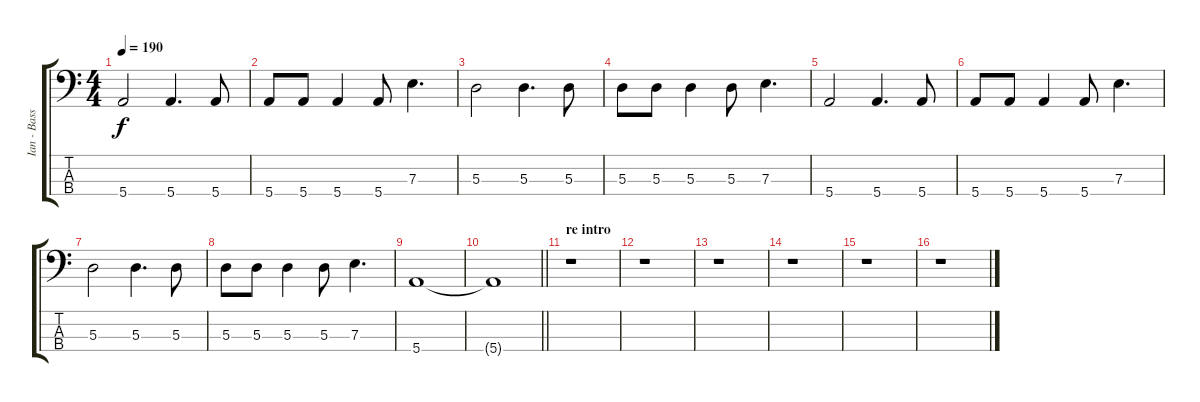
\track ("Ian - Bass" "Ian - Bass") {instrument electricbassfinger}
\staff {score tabs}
\tuning (G2 D2 A1 E1) {hide}
\ts (4 4)
\tempo 190
\clef f4
\ks c
5.4.2{dy f} 5.4.4{d} 5.4.8 |
5.4.8 5.4.8 5.4.4 5.4.8 7.3.4{d} |
5.3.2 5.3.4{d} 5.3.8 |
5.3.8 5.3.8 5.3.4 5.3.8 7.3.4{d} |
5.4.2 5.4.4{d} 5.4.8 |
5.4.8 5.4.8 5.4.4 5.4.8 7.3.4{d} |
5.3.2 5.3.4{d} 5.3.8 |
5.3.8 5.3.8 5.3.4 5.3.8 7.3.4{d} |
5.4.1 |
\barLineRight lightlight
5.4{t}.1 |
\section ("" "re intro")
r.1 |
r.1 |
r.1 |
r.1 |
r.1 |
r.1
